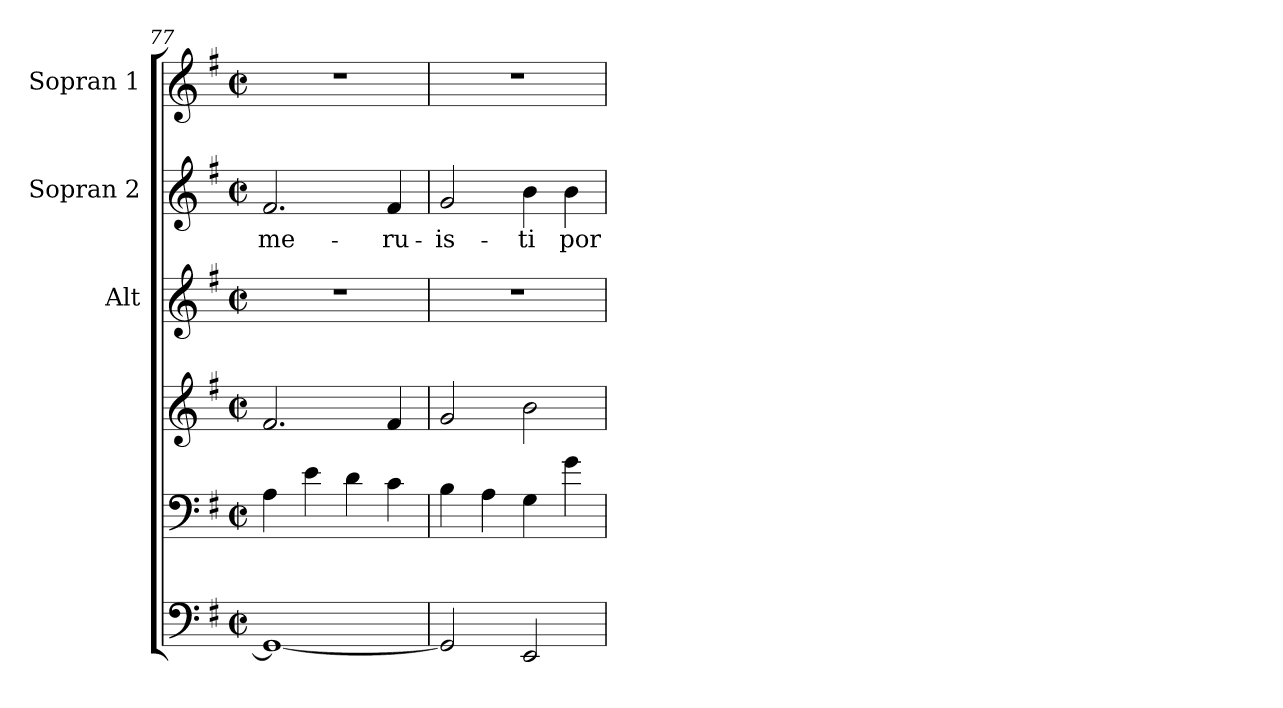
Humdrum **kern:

**kern	**kern	**kern	**kern	**kern	**text	**kern
*part5	*part4	*part4	*part3	*part2	*part2	*part1
*staff6	*staff5	*staff4	*staff3	*staff2	*staff2	*staff1
*	*	*	*I"Alt	*I"Sopran 2	*	*I"Sopran 1
*	*	*	*I'A.	*I'S. 2	*	*I'S. 1
*clefF4	*clefF4	*clefG2	*clefG2	*clefG2	*	*clefG2
*k[f#]	*k[f#]	*k[f#]	*k[f#]	*k[f#]	*	*k[f#]
*G:	*G:	*G:	*G:	*G:	*	*G:
*M2/2	*M2/2	*M2/2	*M2/2	*M2/2	*	*M2/2
*met(c|)	*met(c|)	*met(c|)	*met(c|)	*met(c|)	*	*met(c|)
=77	=77	=77	=77	=77	=77	=77
!	!	!	!	!	!LO:LY:b	!
1GG_	4A\	2.f#/	1r	2.f#/	me-	1r
.	4e\	.	.	.	.	.
.	4d\	.	.	.	.	.
!	!	!	!	!	!LO:LY:b	!
.	4c\	4f#/	.	4f#/	-ru-	.
=78	=78	=78	=78	=78	=78	=78
!	!	!	!	!	!LO:LY:b	!
2GG/]	4B\	2g/	1r	2g/	-is-	1r
.	4A\	.	.	.	.	.
!	!	!	!	!	!LO:LY:b	!
2EE/	4G\	2b\	.	4b\	-ti	.
!	!	!	!	!	!LO:LY:b	!
.	4g\	.	.	4b\	por-	.
=	=	=	=	=	=	=
*-	*-	*-	*-	*-	*-	*-
